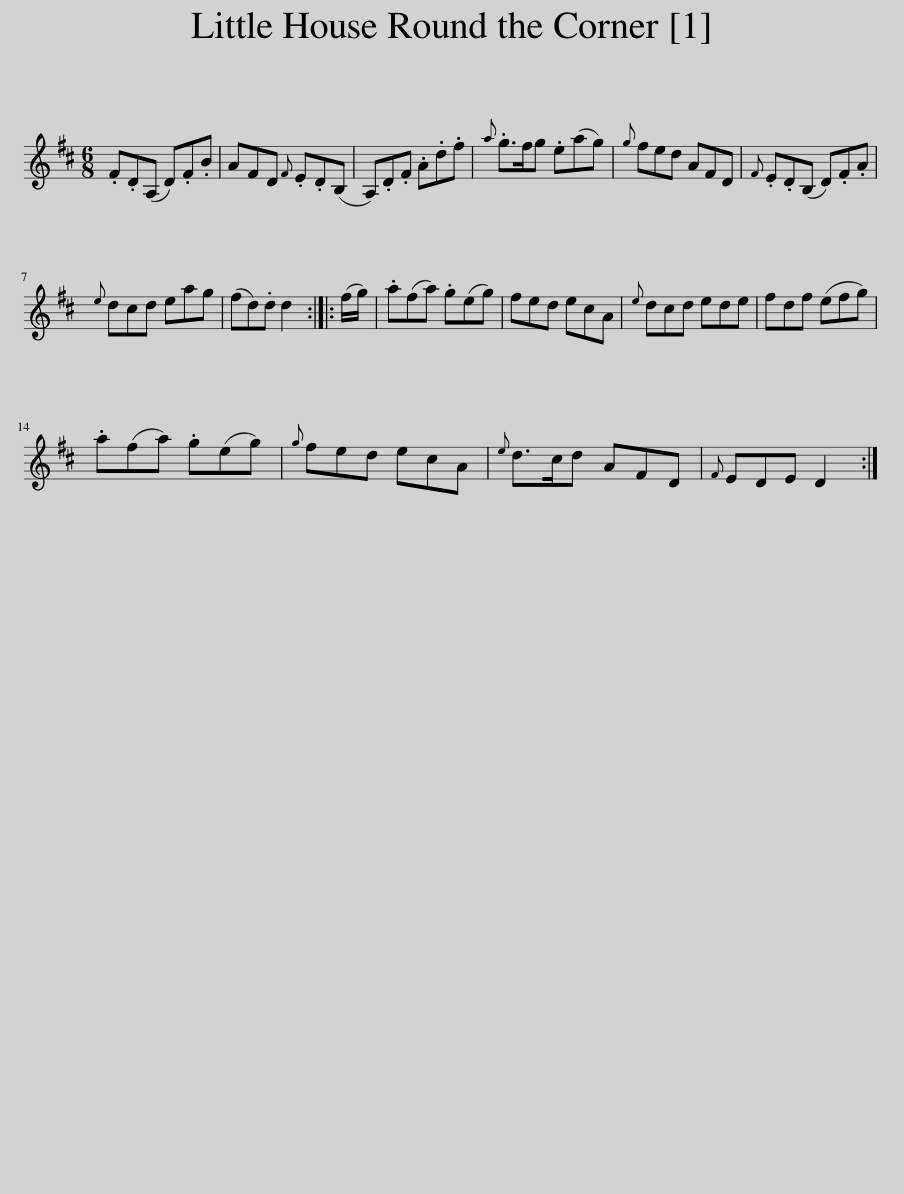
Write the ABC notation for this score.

X:1
L:1/8
M:6/8
I:linebreak $
K:D
V:1 treble
V:1
 .F.D(A, D).F.B | AFD{F} .E.D(B, | A,).D.F .A.d.f |{a} .g>fg .e(ag) |{g} fed AFD | %5
{F} .E.D(B, D).F.A |${e} dcd eag | (fd).d d2 :: (f/g/) | .a(fa) .g(eg) | %10
 fed ecA |{e} dcd ede | fdf (efg) |$ .a(fa) .g(eg) |{g} fed ecA | %15
{e} d>cd AFD |{F} EDE D2 :| %17
